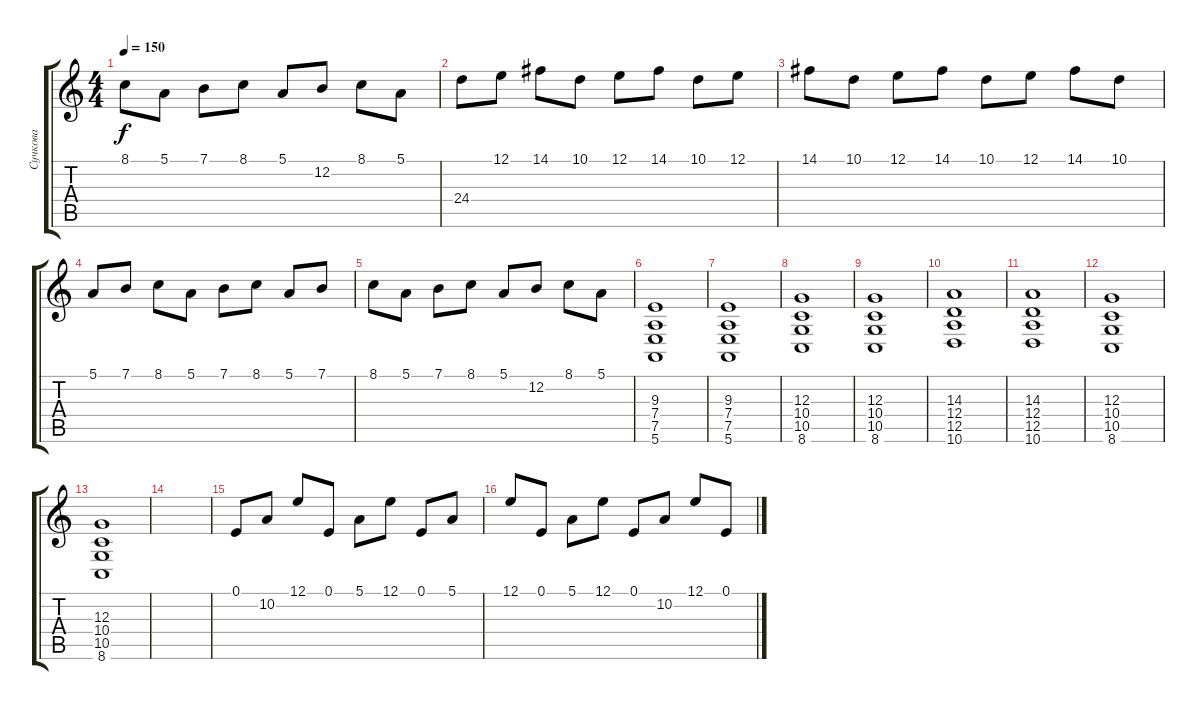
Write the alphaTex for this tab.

\track ("Сучкова" "Сучкова") {instrument lead5charang}
\staff {score tabs}
\tuning (E4 B3 G3 D3 A2 E2) {hide}
\ts (4 4)
\tempo 150
\clef g2
\ks c
8.1.8{dy f} 5.1.8 7.1.8 8.1.8 5.1.8 12.2.8 8.1.8 5.1.8 |
24.4.8 12.1.8 14.1.8 10.1.8 12.1.8 14.1.8 10.1.8 12.1.8 |
14.1.8 10.1.8 12.1.8 14.1.8 10.1.8 12.1.8 14.1.8 10.1.8 |
5.1.8 7.1.8 8.1.8 5.1.8 7.1.8 8.1.8 5.1.8 7.1.8 |
8.1.8 5.1.8 7.1.8 8.1.8 5.1.8 12.2.8 8.1.8 5.1.8 |
(9.3 7.4 7.5 5.6).1 |
(9.3 7.4 7.5 5.6).1 |
(12.3 10.4 10.5 8.6).1 |
(12.3 10.4 10.5 8.6).1 |
(14.3 12.4 12.5 10.6).1 |
(14.3 12.4 12.5 10.6).1 |
(12.3 10.4 10.5 8.6).1 |
(12.3 10.4 10.5 8.6).1 |
|
0.1.8 10.2.8 12.1.8 0.1.8 5.1.8 12.1.8 0.1.8 5.1.8 |
12.1.8 0.1.8 5.1.8 12.1.8 0.1.8 10.2.8 12.1.8 0.1.8
